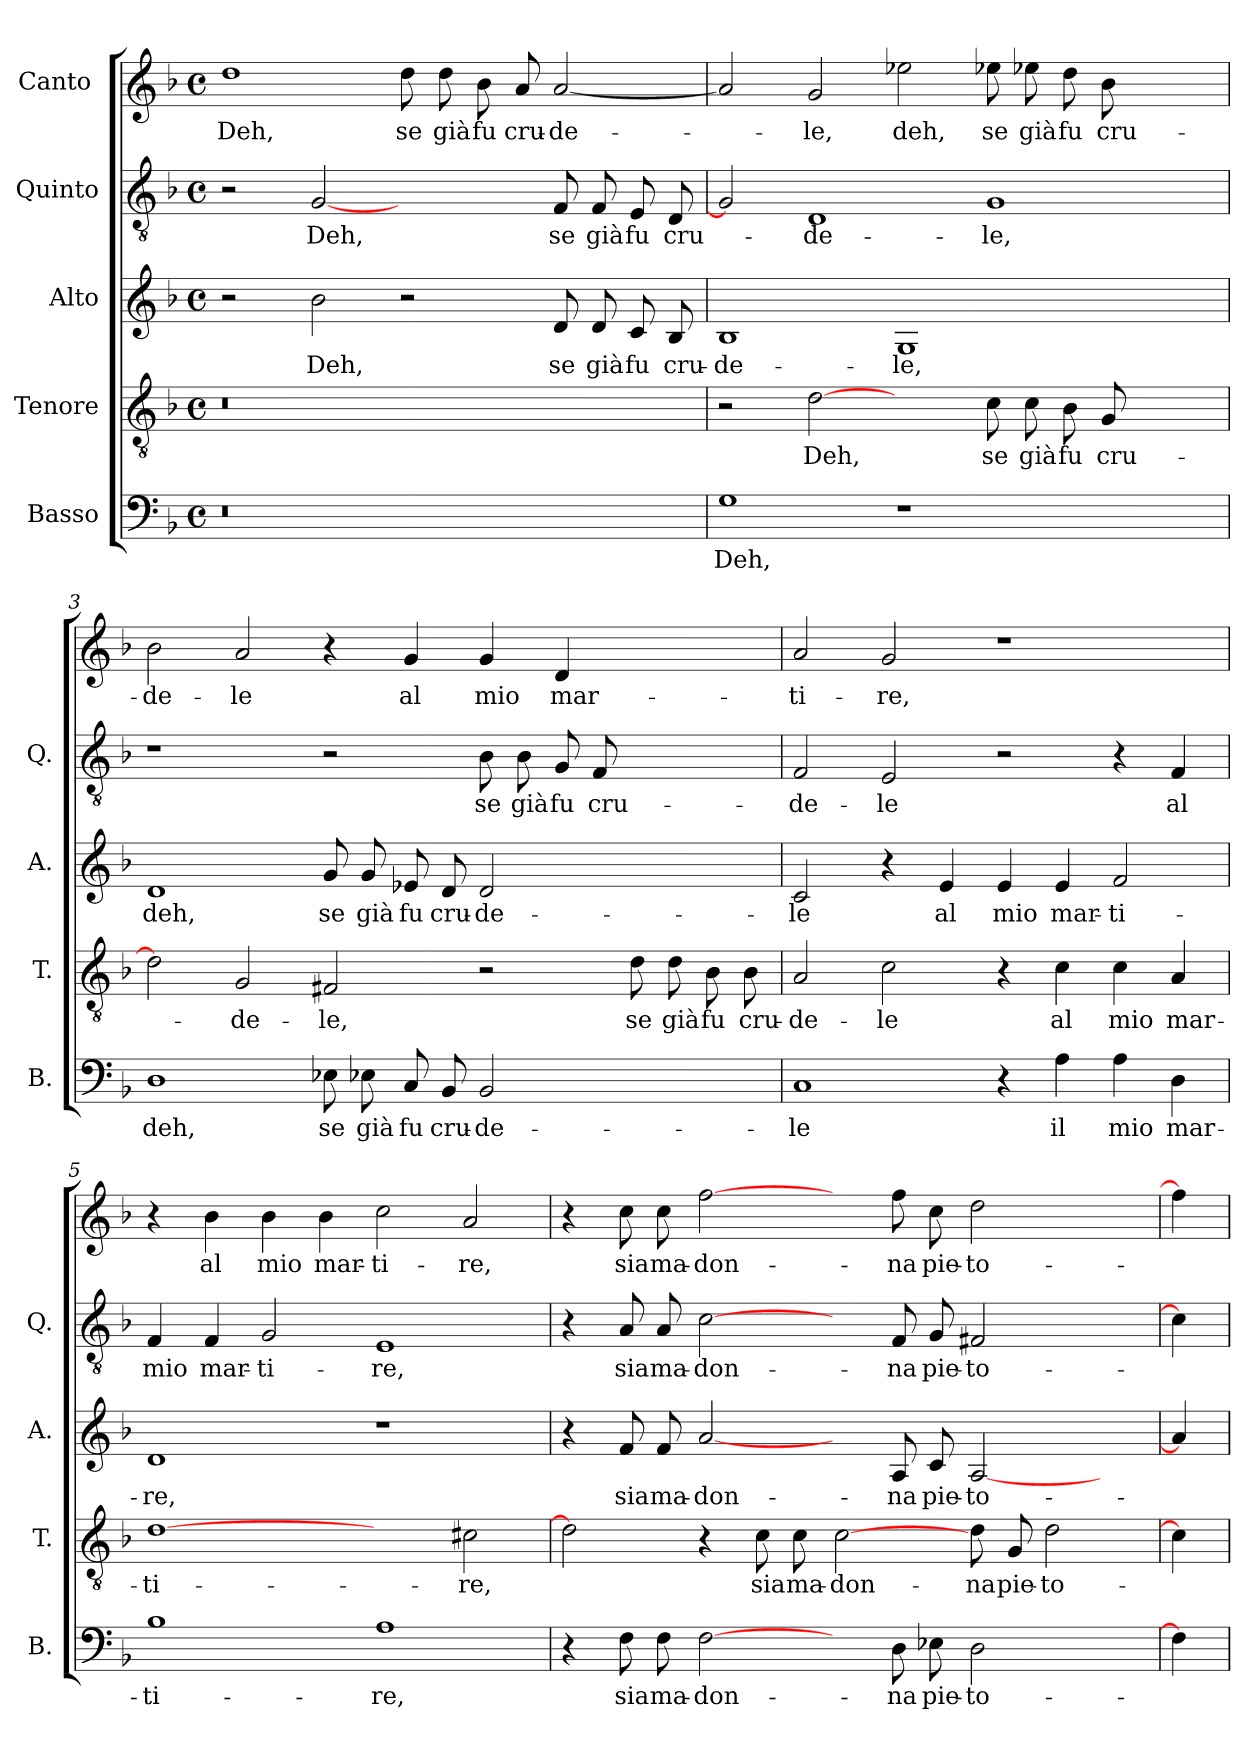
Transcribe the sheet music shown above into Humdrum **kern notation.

**kern	**text	**kern	**text	**kern	**text	**kern	**text	**kern	**text
*part5	*part5	*part4	*part4	*part3	*part3	*part2	*part2	*part1	*part1
*staff5	*staff5	*staff4	*staff4	*staff3	*staff3	*staff2	*staff2	*staff1	*staff1
*I"Basso	*	*I"Tenore	*	*I"Alto	*	*I"Quinto	*	*I"Canto 	*
*I'B.	*	*I'T.	*	*I'A.	*	*I'Q.	*	*	*
*clefF4	*	*clefGv2	*	*clefG2	*	*clefGv2	*	*clefG2	*
*k[b-]	*	*k[b-]	*	*k[b-]	*	*k[b-]	*	*k[b-]	*
*F:	*	*F:	*	*F:	*	*F:	*	*F:	*
*M4/4	*	*M4/4	*	*M4/4	*	*M4/4	*	*M4/4	*
*met(c)	*	*met(c)	*	*met(c)	*	*met(c)	*	*met(c)	*
=1	=1	=1	=1	=1	=1	=1	=1	=1	=1
!LO:N:vis=0	!	!LO:N:vis=0	!	!	!	!	!	!	!
1r	.	1r	.	2r	.	2r	.	1dd\	Deh,
.	.	.	.	2b-\	Deh,	[2G/	Deh,	.	.
1ryy	.	1ryy	.	2r	.	2ryy	.	8dd\	se
.	.	.	.	.	.	.	.	8dd\	già
.	.	.	.	.	.	.	.	8b-\	fu
.	.	.	.	.	.	.	.	8a/	cru-
.	.	.	.	8d/	se	8F/	se	[2a/	-de-
.	.	.	.	8d/	già	8F/	già	.	.
.	.	.	.	8c/	fu	8E/	fu	.	.
.	.	.	.	8B-/	cru-	8D/	cru-	.	.
=2	=2	=2	=2	=2	=2	=2	=2	=2	=2
1G\	Deh,	2r	.	1B-/	-de-	2G/]	.	2a/]	.
.	.	[2d\	Deh,	.	.	1D/	-de-	2g/	-le,
1r	.	2ryy	.	1G/	-le,	.	.	2ee-X\	deh,
.	.	8c\	se	.	.	1G/	-le,	8ee-X\	se
.	.	8c\	già	.	.	.	.	8ee-X\	già
.	.	8B-\	fu	.	.	.	.	8dd\	fu
.	.	8G/	cru-	.	.	.	.	8b-\	cru-
2ryy	.	2ryy	.	2ryy	.	.	.	2ryy	.
=3	=3	=3	=3	=3	=3	=3	=3	=3	=3
1D\	deh,	2d\]	.	1d/	deh,	1r	.	2b-\	-de-
.	.	2G/	-de-	.	.	.	.	2a/	-le
8E-X\	se	2F#X/	-le,	8g/	se	2r	.	4r	.
8E-X\	già	.	.	8g/	già	.	.	.	.
8C/	fu	.	.	8e-X/	fu	.	.	4g/	al
8BB-/	cru-	.	.	8d/	cru-	.	.	.	.
2BB-/	-de-	2r	.	2d/	-de-	8B-\	se	4g/	mio
.	.	.	.	.	.	8B-\	già	.	.
.	.	.	.	.	.	8G/	fu	4d/	mar-
.	.	.	.	.	.	8F/	cru-	.	.
2ryy	.	8d\	se	2ryy	.	2ryy	.	2ryy	.
.	.	8d\	già	.	.	.	.	.	.
.	.	8B-\	fu	.	.	.	.	.	.
.	.	8B-\	cru-	.	.	.	.	.	.
=4	=4	=4	=4	=4	=4	=4	=4	=4	=4
1C/	-le	2A/	-de-	2c/	-le	2F/	-de-	2a/	-ti-
.	.	2c\	-le	4r	.	2E/	-le	2g/	-re,
.	.	.	.	4e/	al	.	.	.	.
4r	.	4r	.	4e/	mio	2r	.	1r	.
4A\	il	4c\	al	4e/	mar-	.	.	.	.
4A\	mio	4c\	mio	2f/	-ti-	4r	.	.	.
4D\	mar-	4A/	mar-	.	.	4F/	al	.	.
=5	=5	=5	=5	=5	=5	=5	=5	=5	=5
1B-\	-ti-	[1d\	-ti-	1d/	-re,	4F/	mio	4r	.
.	.	.	.	.	.	4F/	mar-	4b-\	al
.	.	.	.	.	.	2G/	-ti-	4b-\	mio
.	.	.	.	.	.	.	.	4b-\	mar-
1A\	-re,	2ryy	.	1r	.	1E/	-re,	2cc\	-ti-
.	.	2c#X\	-re,	.	.	.	.	2a/	-re,
=6	=6	=6	=6	=6	=6	=6	=6	=6	=6
4r	.	2d\]	.	4r	.	4r	.	4r	.
8F\	sia	.	.	8f/	sia	8A/	sia	8cc\	sia
8F\	ma-	.	.	8f/	ma-	8A/	ma-	8cc\	ma-
[2F\	-don-	4r	.	[2a/	-don-	[2c\	-don-	[2ff\	-don-
.	.	8c\	sia	.	.	.	.	.	.
.	.	8c\	ma-	.	.	.	.	.	.
4ryy	.	[2c\	-don-	4ryy	.	4ryy	.	4ryy	.
8D\	-na	.	.	8A/	-na	8F/	-na	8ff\	-na
8E-X\	pie-	.	.	8c/	pie-	8G/	pie-	8cc\	pie-
2D\	-to-	8d\	-na	[2A/	-to-	2F#X/	-to-	2dd\	-to-
.	.	8G/	pie-	.	.	.	.	.	.
.	.	2d\	-to-	.	.	.	.	.	.
4ryy	.	.	.	4ryy	.	4ryy	.	4ryy	.
=7	=7	=7	=7	=7	=7	=7	=7	=7	=7
4F\]	.	4c\]	.	4a/]	.	4c\]	.	4ff\]	.
=	=	=	=	=	=	=	=	=	=
*-	*-	*-	*-	*-	*-	*-	*-	*-	*-
